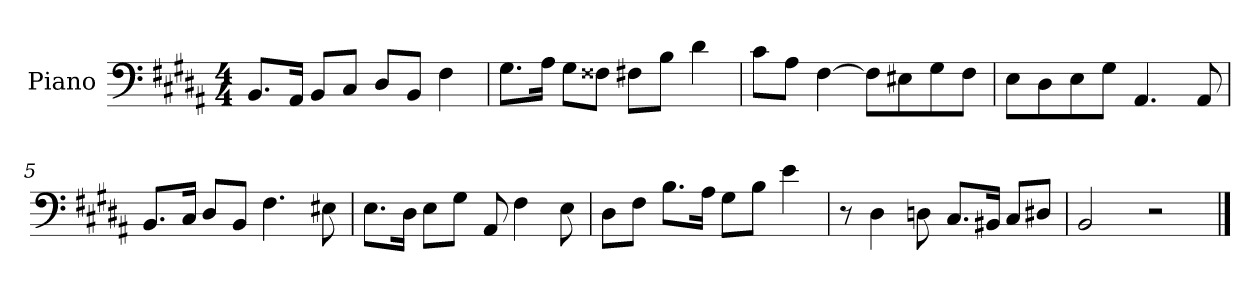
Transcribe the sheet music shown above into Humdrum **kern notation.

**kern
*part1
*staff1
*I"Piano
*I'Pno.
*clefF4
*k[f#c#g#d#a#]
*M4/4
*MM120
=1
8.BB/L
16AA#/Jk
8BB/L
8C#/J
8D#/L
8BB/J
4F#\
=2
8.G#\L
16A#\Jk
8G#\L
8F##X\J
8F#X\L
8B\J
4d#\
=3
8c#\L
8A#\J
[4F#\
8F#\L]
8E#X\
8G#\
8F#\J
=4
8E\L
8D#\
8E\
8G#\J
4.AA#/
8AA#/
=5
8.BB/L
16C#/Jk
8D#/L
8BB/J
4.F#\
8E#X\
!!LO:LB:g=z
=6
8.E\L
16D#\Jk
8E\L
8G#\J
8AA#/
4F#\
8E\
=7
8D#\L
8F#\J
8.B\L
16A#\Jk
8G#\L
8B\J
4e\
=8
8r
4D#\
8Dn\
8.C#/L
16BB#X/Jk
8C#/L
8D#X/J
=9
2BB/
2r
==
*-
